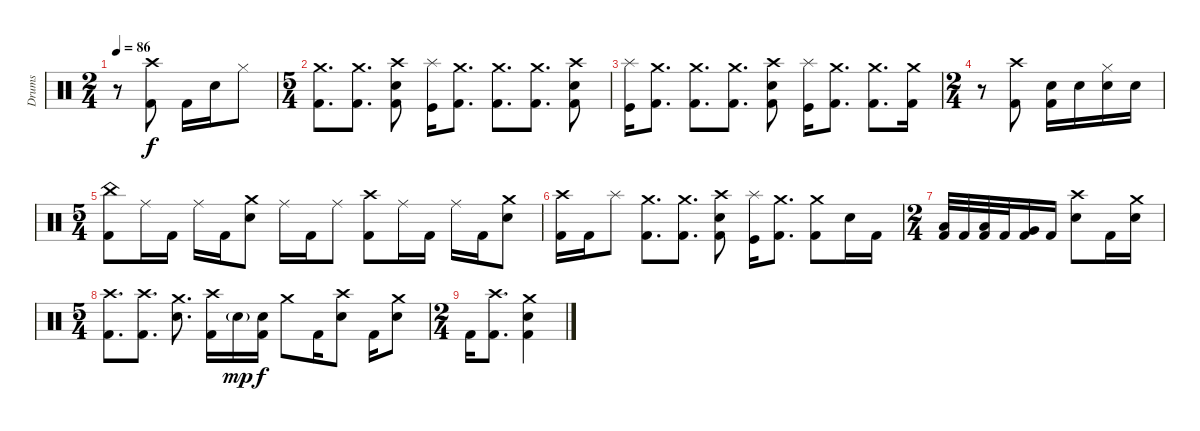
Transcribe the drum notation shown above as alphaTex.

\track ("Drums" "Drums") {instrument percussion}
\staff {score}
\articulation defaults
\ts (2 4)
\tempo 86
\clef neutral
\ks c
r.8{dy f} ("Crash high (hit)" "Kick (hit) 2").8 "Kick (hit) 2".16 "Electric Snare (hit)".16 "Hi-Hat (closed)".8 |
\ts (5 4)
("Crash medium (hit)" "Kick (hit) 2").8{d} ("Crash medium (hit)" "Kick (hit) 2").8{d} ("Crash high (hit)" "Electric Snare (hit)" "Kick (hit) 2").8 ("Splash (hit)" "Kick (hit)").16 ("Crash medium (hit)" "Kick (hit) 2").8{d} ("Crash medium (hit)" "Kick (hit) 2").8{d} ("Crash medium (hit)" "Kick (hit) 2").8{d} ("Crash high (hit)" "Electric Snare (hit)" "Kick (hit) 2").8 |
("Splash (hit)" "Kick (hit)").16 ("Crash medium (hit)" "Kick (hit) 2").8{d} ("Crash medium (hit)" "Kick (hit) 2").8{d} ("Crash medium (hit)" "Kick (hit) 2").8{d} ("Crash high (hit)" "Electric Snare (hit)" "Kick (hit) 2").8 ("Splash (hit)" "Kick (hit)").16 ("Crash medium (hit)" "Kick (hit) 2").8{d} ("Crash medium (hit)" "Kick (hit) 2").8{d} ("Crash medium (hit)" "Kick (hit) 2").16 |
\ts (2 4)
r.8 ("Crash high (hit)" "Kick (hit) 2").8 ("Electric Snare (hit)" "Kick (hit) 2").16 "Electric Snare (hit)".16 ("Hi-Hat (closed)" "Electric Snare (hit)").16 "Electric Snare (hit)".16 |
\ts (5 4)
("China (hit)" "Kick (hit) 2").8 "Ride (middle)".16 "Kick (hit) 2".16 "Ride (middle)".16 "Kick (hit) 2".16 ("Crash medium (hit)" "Electric Snare (hit)").8 "Ride (middle)".16 "Kick (hit) 2".16 "Ride (middle)".8 ("Crash high (hit)" "Kick (hit) 2").8 "Ride (middle)".16 "Kick (hit) 2".16 "Ride (middle)".16 "Kick (hit) 2".16 ("Crash medium (hit)" "Electric Snare (hit)").8 |
("Crash high (hit)" "Kick (hit) 2").16 "Kick (hit) 2".16 "Splash (hit)".8 ("Crash medium (hit)" "Kick (hit) 2").8{d} ("Crash medium (hit)" "Kick (hit) 2").8{d} ("Crash high (hit)" "Electric Snare (hit)" "Kick (hit) 2").8 ("Splash (hit)" "Kick (hit)").16 ("Crash medium (hit)" "Kick (hit) 2").8{d} ("Crash medium (hit)" "Kick (hit) 2").8 "Electric Snare (hit)".16 "Kick (hit) 2".16 |
\ts (2 4)
("Low Floor Tom (hit)" "Kick (hit) 2").32 "Kick (hit) 2".32 ("Low Floor Tom (hit)" "Kick (hit) 2").32 "Kick (hit) 2".32 ("Very Low Tom (hit)" "Kick (hit) 2").16 "Kick (hit) 2".16 ("Crash high (hit)" "Electric Snare (hit)").8 "Kick (hit) 2".16 ("Crash medium (hit)" "Electric Snare (hit)").16 |
\ts (5 4)
("Crash high (hit)" "Kick (hit) 2").8{d} ("Crash high (hit)" "Kick (hit) 2").8{d} ("Crash medium (hit)" "Electric Snare (hit)").8{d} ("Crash high (hit)" "Kick (hit) 2").16 "Electric Snare (hit)"{g}.16{dy mp} ("Electric Snare (hit)" "Kick (hit) 2").16{dy f} "Crash medium (hit)".8 "Kick (hit) 2".16 ("Crash high (hit)" "Electric Snare (hit)").8 "Kick (hit) 2".16 ("Crash medium (hit)" "Electric Snare (hit)").8 |
\ts (2 4)
"Kick (hit) 2".16 ("Crash high (hit)" "Kick (hit) 2").8{d} ("Crash medium (hit)" "Electric Snare (hit)" "Kick (hit) 2").4
